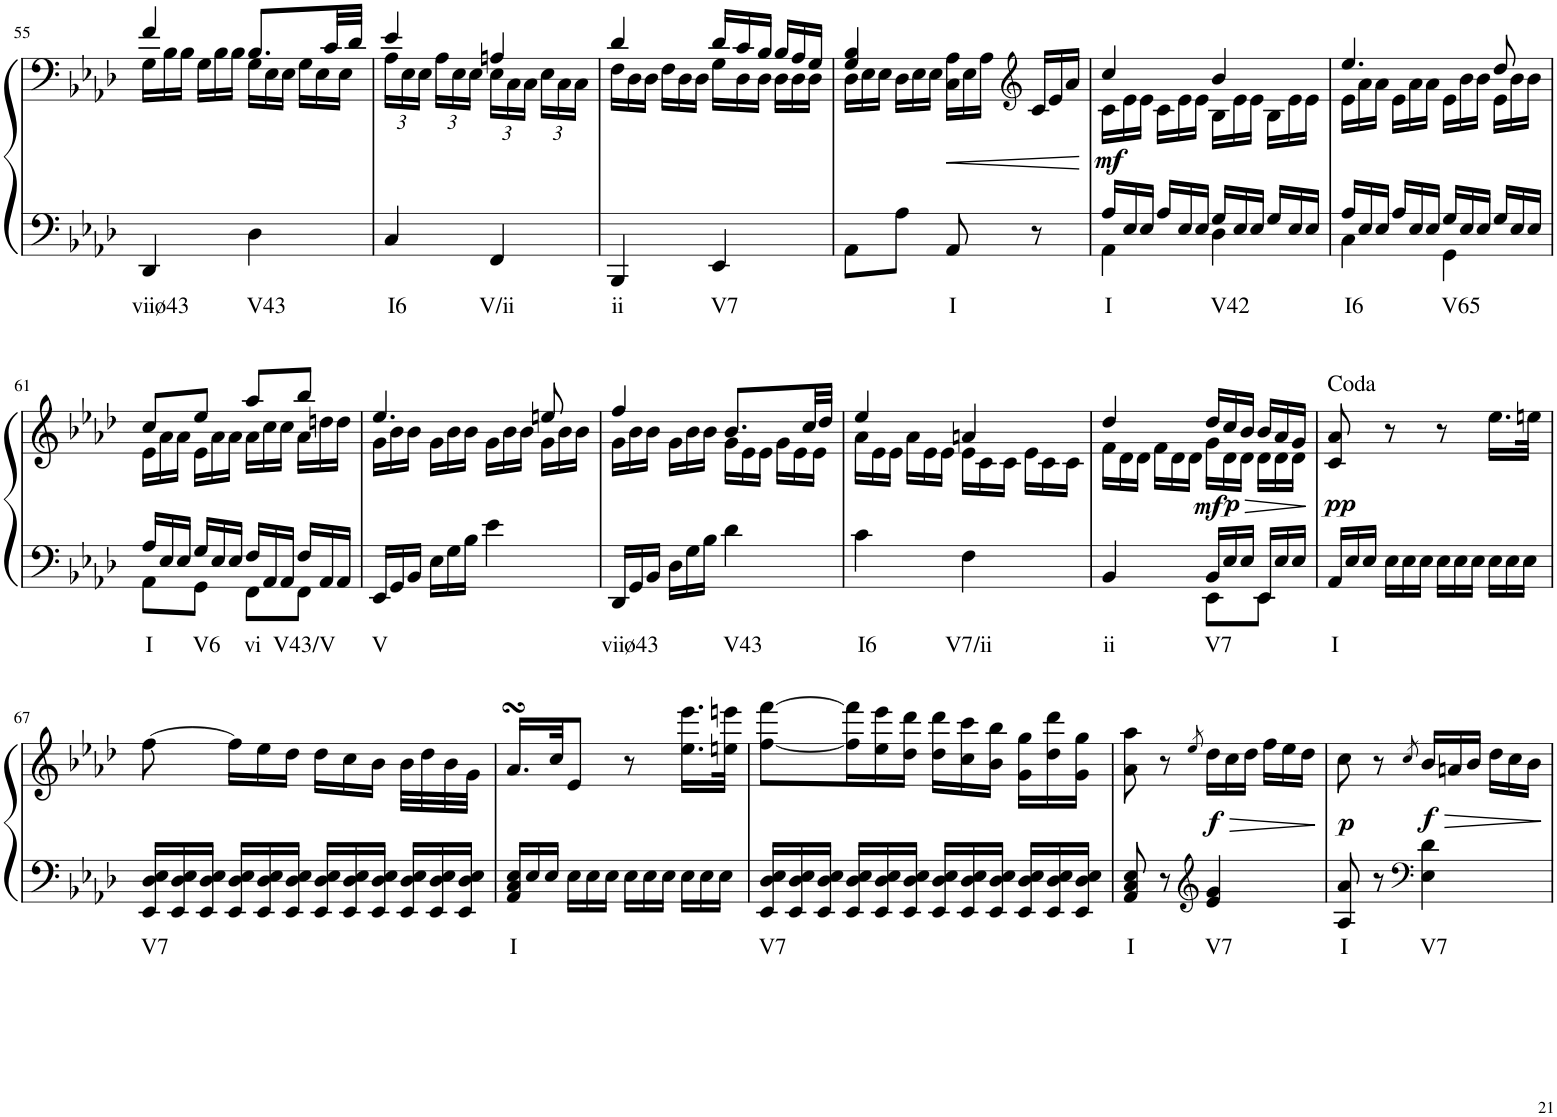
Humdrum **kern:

**kern	**text	**kern	**dynam
*part1	*part1	*part1	*part1
*staff2	*staff2	*staff1	*staff1/2
*I"Piano	*	*	*
*I'Pno.	*	*	*
!!LO:PB:g=z
*clefF4	*	*clefF4	*
*k[b-e-a-d-]	*	*k[b-e-a-d-]	*
*M2/4	*	*M2/4	*
=55	=55	=55	=55
!	!LO:LY:b	!	!
*	*	*^	*
*	*	*	*Xbrackettup	*
4DD-/	viiø43	4f/	24G\LL	.
.	.	.	24B-\	.
.	.	.	24B-\JJ	.
.	.	.	24G\LL	.
.	.	.	24B-\	.
.	.	.	24B-\JJ	.
!	!LO:LY:b	!	!	!
4D-\	V43	8.B-/L	24G\LL	.
.	.	.	24E-\	.
.	.	.	24E-\JJ	.
.	.	.	24G\LL	.
.	.	.	24E-\	.
.	.	32c/LL	.	.
.	.	.	24E-\JJ	.
.	.	32d-/JJJ	.	.
=56	=56	=56	=56	=56
!	!LO:LY:b	!	!	!
4C/	I6	4e-/	24A-\LL	.
.	.	.	24E-\	.
.	.	.	24E-\JJ	.
.	.	.	24A-\LL	.
.	.	.	24E-\	.
.	.	.	24E-\JJ	.
!	!LO:LY:b	!	!	!
4FF/	V/ii	4An/	24E-\LL	.
.	.	.	24C\	.
.	.	.	24C\JJ	.
.	.	.	24E-\LL	.
.	.	.	24C\	.
.	.	.	24C\JJ	.
=57	=57	=57	=57	=57
!	!LO:LY:b	!	!	!
4BBB-/	ii	4d-/	24F\LL	.
.	.	.	24D-\	.
.	.	.	24D-\JJ	.
.	.	.	24F\LL	.
.	.	.	24D-\	.
.	.	.	24D-\JJ	.
!	!LO:LY:b	!	!	!
4EE-/	V7	24d-/LL	24G\LL	.
.	.	24c/	24D-\	.
.	.	24B-/JJ	24D-\JJ	.
.	.	24B-/LL	24D-\LL	.
.	.	24A-/	24D-\	.
.	.	24G/JJ	24D-\JJ	.
=58	=58	=58	=58	=58
8AA-\L	.	4G/ 4B-/	24D-\LL	.
.	.	.	24E-\	.
.	.	.	24E-\JJ	.
8A-\J	.	.	24D-\LL	.
.	.	.	24E-\	.
.	.	.	24E-\JJ	.
!	!LO:LY:b	!	!	!LO:HP:b
8AA-/	I	24C\ 24A-\LL	4ryy	<
.	.	24E-\	.	.
.	.	24A-\JJ	.	.
*	*	*clefG2	*	*
8r	.	24c/LL	.	.
.	.	24e-/	.	.
.	.	24a-/JJ	.	.
*	*	*v	*v	*
.	.	.	[
=59	=59	=59	=59
*Xbrackettup	*	*	*
!	!LO:LY:b	!	!LO:DY:b
*^	*	*^	*
24A-/LL	4AA-\	I	4cc/	24c\LL	mf
24E-/	.	.	.	24e-\	.
24E-/JJ	.	.	.	24e-\JJ	.
24A-/LL	.	.	.	24c\LL	.
24E-/	.	.	.	24e-\	.
24E-/JJ	.	.	.	24e-\JJ	.
!	!	!LO:LY:b	!	!	!
24G/LL	4D-\	V42	4b-/	24B-\LL	.
24E-/	.	.	.	24e-\	.
24E-/JJ	.	.	.	24e-\JJ	.
24G/LL	.	.	.	24B-\LL	.
24E-/	.	.	.	24e-\	.
24E-/JJ	.	.	.	24e-\JJ	.
=60	=60	=60	=60	=60	=60
!	!	!LO:LY:b	!	!	!
24A-/LL	4C\	I6	4.ee-/	24e-\LL	.
24E-/	.	.	.	24a-\	.
24E-/JJ	.	.	.	24a-\JJ	.
24A-/LL	.	.	.	24e-\LL	.
24E-/	.	.	.	24a-\	.
24E-/JJ	.	.	.	24a-\JJ	.
!	!	!LO:LY:b	!	!	!
24G/LL	4GG\	V65	.	24e-\LL	.
24E-/	.	.	.	24b-\	.
24E-/JJ	.	.	.	24b-\JJ	.
24G/LL	.	.	8dd-/	24e-\LL	.
24E-/	.	.	.	24b-\	.
24E-/JJ	.	.	.	24b-\JJ	.
!!LO:LB:g=z	!!
=61	=61	=61	=61	=61	=61
!	!	!LO:LY:b	!	!	!
24A-/LL	8AA-\L	I	8cc/L	24e-\LL	.
24E-/	.	.	.	24a-\	.
24E-/JJ	.	.	.	24a-\JJ	.
!	!	!LO:LY:b	!	!	!
24G/LL	8GG\J	V6	8ee-/J	24e-\LL	.
24E-/	.	.	.	24a-\	.
24E-/JJ	.	.	.	24a-\JJ	.
!	!	!LO:LY:b	!	!	!
24F/LL	8FF\L	vi	8aa-/L	24a-\LL	.
24AA-/	.	.	.	24cc\	.
24AA-/JJ	.	.	.	24cc\JJ	.
!	!	!LO:LY:b	!	!	!
24F/LL	8FF\J	V43/V	8bb-/J	24a-\LL	.
24AA-/	.	.	.	24ddn\	.
24AA-/JJ	.	.	.	24dd\JJ	.
*v	*v	*	*	*	*
=62	=62	=62	=62	=62
!	!LO:LY:b	!	!	!
24EE-/LL	V	4.ee-/	24g\LL	.
24GG/	.	.	24b-\	.
24BB-/JJ	.	.	24b-\JJ	.
24E-\LL	.	.	24g\LL	.
24G\	.	.	24b-\	.
24B-\JJ	.	.	24b-\JJ	.
4e-\	.	.	24g\LL	.
.	.	.	24b-\	.
.	.	.	24b-\JJ	.
.	.	8een/	24g\LL	.
.	.	.	24b-\	.
.	.	.	24b-\JJ	.
=63	=63	=63	=63	=63
!	!LO:LY:b	!	!	!
24DD-/LL	viiø43	4ff/	24g\LL	.
24GG/	.	.	24b-\	.
24BB-/JJ	.	.	24b-\JJ	.
24D-\LL	.	.	24g\LL	.
24G\	.	.	24b-\	.
24B-\JJ	.	.	24b-\JJ	.
!	!LO:LY:b	!	!	!
4d-\	V43	8.b-/L	24g\LL	.
.	.	.	24e-\	.
.	.	.	24e-\JJ	.
.	.	.	24g\LL	.
.	.	.	24e-\	.
.	.	32cc/LL	.	.
.	.	.	24e-\JJ	.
.	.	32dd-/JJJ	.	.
=64	=64	=64	=64	=64
!	!LO:LY:b	!	!	!
4c\	I6	4ee-/	24a-\LL	.
.	.	.	24e-\	.
.	.	.	24e-\JJ	.
.	.	.	24a-\LL	.
.	.	.	24e-\	.
.	.	.	24e-\JJ	.
!	!LO:LY:b	!	!	!
4F\	V7/ii	4an/	24e-\LL	.
.	.	.	24c\	.
.	.	.	24c\JJ	.
.	.	.	24e-\LL	.
.	.	.	24c\	.
.	.	.	24c\JJ	.
=65	=65	=65	=65	=65
!	!LO:LY:b	!	!	!
*^	*	*	*	*
4BB-/	4ryy	ii	4dd-/	24f\LL	.
.	.	.	.	24d-\	.
.	.	.	.	24d-\JJ	.
.	.	.	.	24f\LL	.
.	.	.	.	24d-\	.
.	.	.	.	24d-\JJ	.
!	!	!LO:LY:b	!	!	!LO:DY:b
24BB-/LL	8EE-\L	V7	24dd-/LL	24g\LL	mf
!	!	!	!	!	!LO:HP:b
!	!	!	!	!	!LO:DY:n=1:b
24E-/	.	.	24cc/	24d-\	> p
24E-/JJ	.	.	24b-/JJ	24d-\JJ	.
24EE-/LL	8EE-\J	.	24b-/LL	24d-\LL	.
24E-/	.	.	24a-/	24d-\	.
24E-/JJ	.	.	24g/JJ	24d-\JJ	.
*v	*v	*	*	*	*
*	*	*v	*v	*
.	.	.	]
=66	=66	=66	=66
!	!LO:LY:b	!	!LO:DY:b
24AA-/LL	I	8c/ 8a-/	pp
24E-/	.	.	.
24E-/JJ	.	.	.
24E-\LL	.	8r	.
24E-\	.	.	.
24E-\JJ	.	.	.
24E-\LL	.	8r	.
24E-\	.	.	.
24E-\JJ	.	.	.
24E-\LL	.	16.ee-\LL	.
24E-\	.	.	.
24E-\JJ	.	.	.
.	.	32een\JJk	.
!!LO:LB:g=z
=67	=67	=67	=67
!	!LO:LY:b	!	!
24EE-/ 24D-/ 24E-/LL	V7	[8ff\	.
24EE-/ 24D-/ 24E-/	.	.	.
24EE-/ 24D-/ 24E-/JJ	.	.	.
24EE-/ 24D-/ 24E-/LL	.	24ff\LL]	.
24EE-/ 24D-/ 24E-/	.	24ee-\	.
24EE-/ 24D-/ 24E-/JJ	.	24dd-\JJ	.
24EE-/ 24D-/ 24E-/LL	.	24dd-\LL	.
24EE-/ 24D-/ 24E-/	.	24cc\	.
24EE-/ 24D-/ 24E-/JJ	.	24b-\JJ	.
24EE-/ 24D-/ 24E-/LL	.	32b-\LLL	.
.	.	32dd-\	.
24EE-/ 24D-/ 24E-/	.	.	.
.	.	32b-\	.
24EE-/ 24D-/ 24E-/JJ	.	.	.
.	.	32g\JJJ	.
=68	=68	=68	=68
!	!LO:LY:b	!	!
24AA-/ 24C/ 24E-/LL	I	16.a-sSSs/LL	.
24E-/	.	.	.
24E-/JJ	.	.	.
.	.	32cc/JK	.
24E-\LL	.	8e-/J	.
24E-\	.	.	.
24E-\JJ	.	.	.
24E-\LL	.	8r	.
24E-\	.	.	.
24E-\JJ	.	.	.
24E-\LL	.	16.ee-\ 16.eee-\LL	.
24E-\	.	.	.
24E-\JJ	.	.	.
.	.	32een\ 32eeen\JJk	.
=69	=69	=69	=69
!	!LO:LY:b	!	!
24EE-/ 24D-/ 24E-/LL	V7	[8ff\ [8fff\L	.
24EE-/ 24D-/ 24E-/	.	.	.
24EE-/ 24D-/ 24E-/JJ	.	.	.
24EE-/ 24D-/ 24E-/LL	.	24ff\] 24fff\]L	.
24EE-/ 24D-/ 24E-/	.	24ee-\ 24eee-\	.
24EE-/ 24D-/ 24E-/JJ	.	24dd-\ 24ddd-\JJ	.
24EE-/ 24D-/ 24E-/LL	.	24dd-\ 24ddd-\LL	.
24EE-/ 24D-/ 24E-/	.	24cc\ 24ccc\	.
24EE-/ 24D-/ 24E-/JJ	.	24b-\ 24bb-\JJ	.
24EE-/ 24D-/ 24E-/LL	.	24g\ 24gg\LL	.
24EE-/ 24D-/ 24E-/	.	24dd-\ 24ddd-\	.
24EE-/ 24D-/ 24E-/JJ	.	24g\ 24gg\JJ	.
=70	=70	=70	=70
!	!LO:LY:b	!	!
8AA-/ 8C/ 8E-/	I	8a-\ 8aa-\	.
8r	.	8r	.
*clefG2	*	*	*
.	.	8qee-/	.
!	!LO:LY:b	!	!LO:DY:b
4e-/ 4g/	V7	24dd-\LL	f
.	.	24cc\	.
.	.	24dd-\JJ	.
.	.	24ff\LL	.
.	.	24ee-\	.
.	.	24dd-\JJ	.
=71	=71	=71	=71
!	!LO:LY:b	!	!LO:DY:b
8A-/ 8a-/	I	8cc\	p
8r	.	8r	.
*clefF4	*	*	*
.	.	8qcc/	.
!	!LO:LY:b	!	!LO:DY:b
4E-\ 4d-\	V7	24b-/LL	f
.	.	24an/	.
.	.	24b-/JJ	.
.	.	24dd-\LL	.
.	.	24cc\	.
.	.	24b-\JJ	.
=	=	=	=
*-	*-	*-	*-
